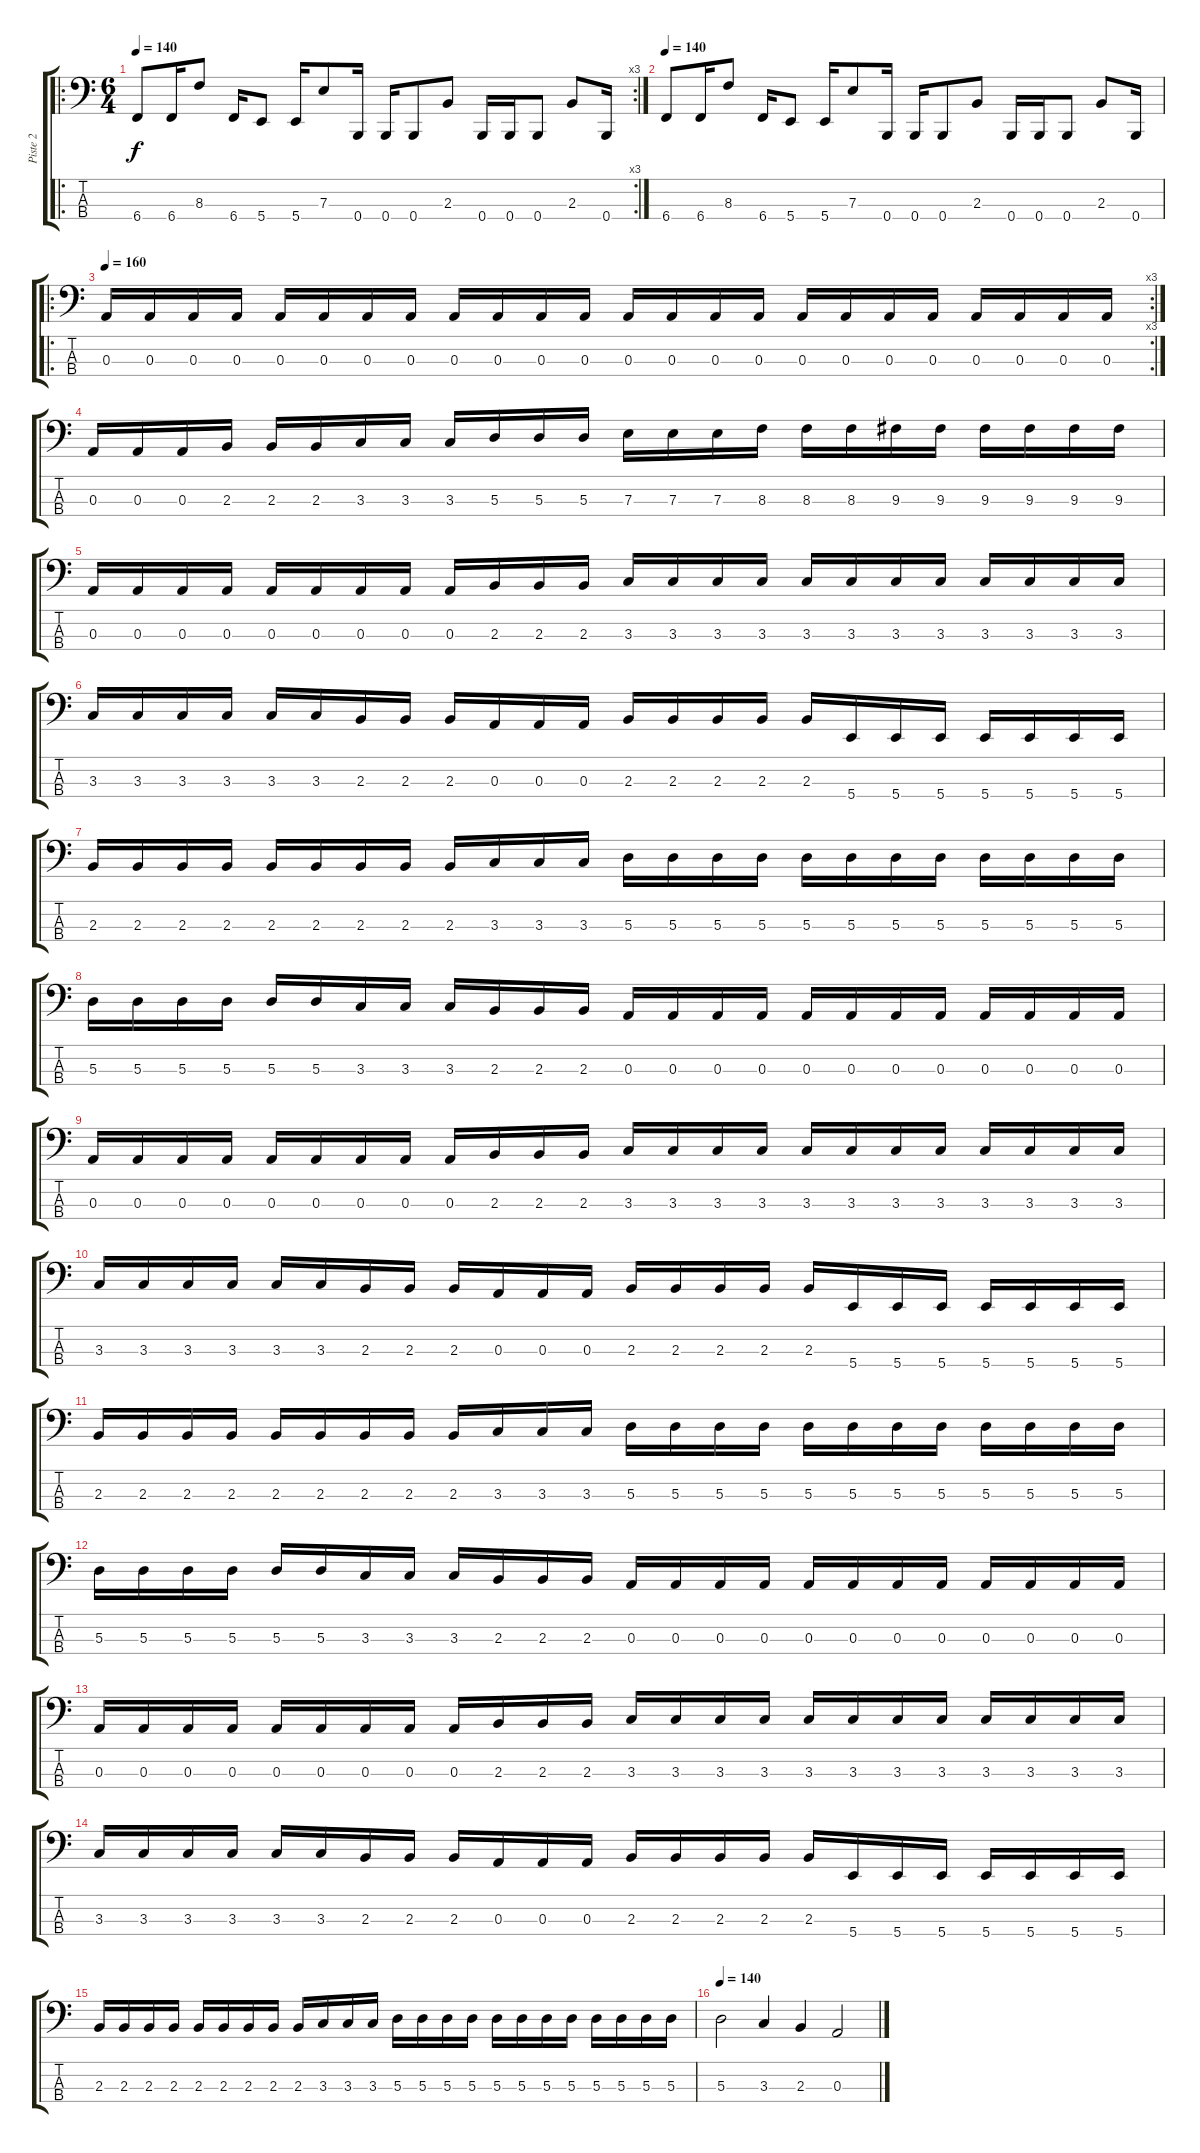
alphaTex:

\track ("Piste 2" "Piste 2") {instrument electricbasspick}
\staff {score tabs}
\tuning (G2 D2 A1 B0) {hide}
\ro
\rc 3
\ts (6 4)
\tempo 140
\clef f4
\ks c
6.4.8{dy f} 6.4.16 8.3.8 6.4.16 5.4.8 5.4.16 7.3.8 0.4.16 0.4.16 0.4.8 2.3.8 0.4.16 0.4.16 0.4.8 2.3.8 0.4.16 |
\tempo 140
6.4.8 6.4.16 8.3.8 6.4.16 5.4.8 5.4.16 7.3.8 0.4.16 0.4.16 0.4.8 2.3.8 0.4.16 0.4.16 0.4.8 2.3.8 0.4.16 |
\ro
\rc 3
\tempo 160
0.3.16 0.3.16 0.3.16 0.3.16 0.3.16 0.3.16 0.3.16 0.3.16 0.3.16 0.3.16 0.3.16 0.3.16 0.3.16 0.3.16 0.3.16 0.3.16 0.3.16 0.3.16 0.3.16 0.3.16 0.3.16 0.3.16 0.3.16 0.3.16 |
0.3.16 0.3.16 0.3.16 2.3.16 2.3.16 2.3.16 3.3.16 3.3.16 3.3.16 5.3.16 5.3.16 5.3.16 7.3.16 7.3.16 7.3.16 8.3.16 8.3.16 8.3.16 9.3.16 9.3.16 9.3.16 9.3.16 9.3.16 9.3.16 |
0.3.16 0.3.16 0.3.16 0.3.16 0.3.16 0.3.16 0.3.16 0.3.16 0.3.16 2.3.16 2.3.16 2.3.16 3.3.16 3.3.16 3.3.16 3.3.16 3.3.16 3.3.16 3.3.16 3.3.16 3.3.16 3.3.16 3.3.16 3.3.16 |
3.3.16 3.3.16 3.3.16 3.3.16 3.3.16 3.3.16 2.3.16 2.3.16 2.3.16 0.3.16 0.3.16 0.3.16 2.3.16 2.3.16 2.3.16 2.3.16 2.3.16 5.4.16 5.4.16 5.4.16 5.4.16 5.4.16 5.4.16 5.4.16 |
2.3.16 2.3.16 2.3.16 2.3.16 2.3.16 2.3.16 2.3.16 2.3.16 2.3.16 3.3.16 3.3.16 3.3.16 5.3.16 5.3.16 5.3.16 5.3.16 5.3.16 5.3.16 5.3.16 5.3.16 5.3.16 5.3.16 5.3.16 5.3.16 |
5.3.16 5.3.16 5.3.16 5.3.16 5.3.16 5.3.16 3.3.16 3.3.16 3.3.16 2.3.16 2.3.16 2.3.16 0.3.16 0.3.16 0.3.16 0.3.16 0.3.16 0.3.16 0.3.16 0.3.16 0.3.16 0.3.16 0.3.16 0.3.16 |
0.3.16 0.3.16 0.3.16 0.3.16 0.3.16 0.3.16 0.3.16 0.3.16 0.3.16 2.3.16 2.3.16 2.3.16 3.3.16 3.3.16 3.3.16 3.3.16 3.3.16 3.3.16 3.3.16 3.3.16 3.3.16 3.3.16 3.3.16 3.3.16 |
3.3.16 3.3.16 3.3.16 3.3.16 3.3.16 3.3.16 2.3.16 2.3.16 2.3.16 0.3.16 0.3.16 0.3.16 2.3.16 2.3.16 2.3.16 2.3.16 2.3.16 5.4.16 5.4.16 5.4.16 5.4.16 5.4.16 5.4.16 5.4.16 |
2.3.16 2.3.16 2.3.16 2.3.16 2.3.16 2.3.16 2.3.16 2.3.16 2.3.16 3.3.16 3.3.16 3.3.16 5.3.16 5.3.16 5.3.16 5.3.16 5.3.16 5.3.16 5.3.16 5.3.16 5.3.16 5.3.16 5.3.16 5.3.16 |
5.3.16 5.3.16 5.3.16 5.3.16 5.3.16 5.3.16 3.3.16 3.3.16 3.3.16 2.3.16 2.3.16 2.3.16 0.3.16 0.3.16 0.3.16 0.3.16 0.3.16 0.3.16 0.3.16 0.3.16 0.3.16 0.3.16 0.3.16 0.3.16 |
0.3.16 0.3.16 0.3.16 0.3.16 0.3.16 0.3.16 0.3.16 0.3.16 0.3.16 2.3.16 2.3.16 2.3.16 3.3.16 3.3.16 3.3.16 3.3.16 3.3.16 3.3.16 3.3.16 3.3.16 3.3.16 3.3.16 3.3.16 3.3.16 |
3.3.16 3.3.16 3.3.16 3.3.16 3.3.16 3.3.16 2.3.16 2.3.16 2.3.16 0.3.16 0.3.16 0.3.16 2.3.16 2.3.16 2.3.16 2.3.16 2.3.16 5.4.16 5.4.16 5.4.16 5.4.16 5.4.16 5.4.16 5.4.16 |
2.3.16 2.3.16 2.3.16 2.3.16 2.3.16 2.3.16 2.3.16 2.3.16 2.3.16 3.3.16 3.3.16 3.3.16 5.3.16 5.3.16 5.3.16 5.3.16 5.3.16 5.3.16 5.3.16 5.3.16 5.3.16 5.3.16 5.3.16 5.3.16 |
\tempo 140
5.3.2 3.3.4 2.3.4 0.3.2
